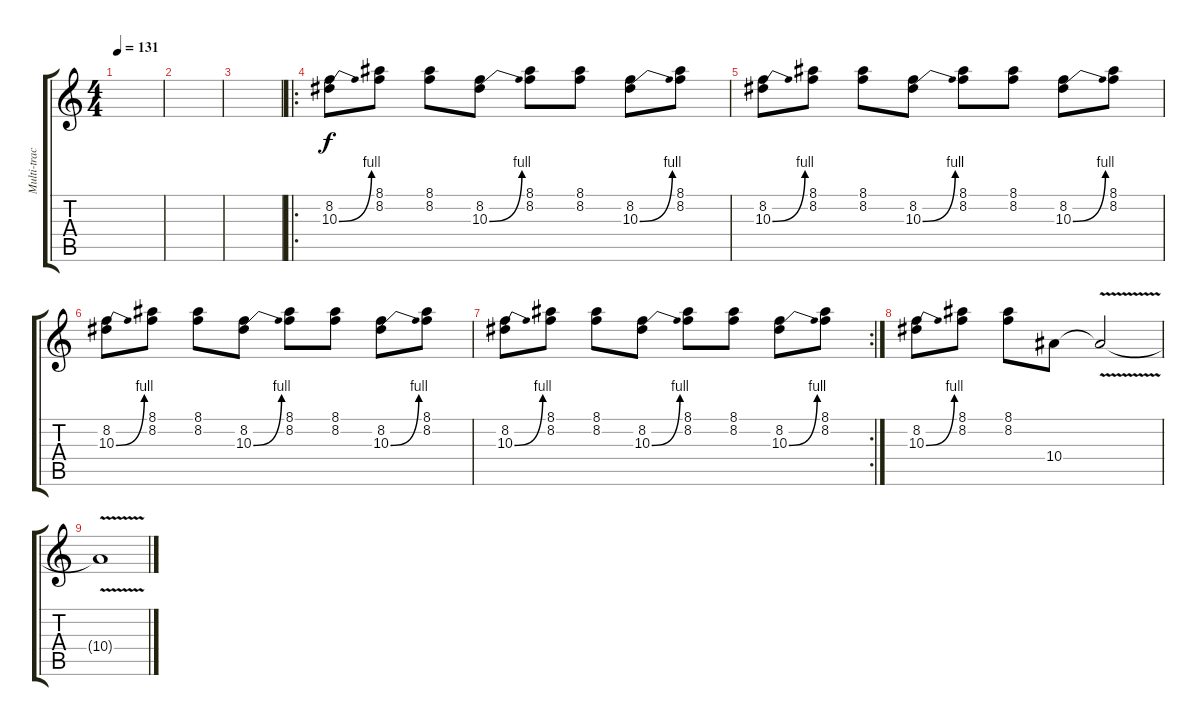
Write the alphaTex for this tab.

\track ("Multi-tracked Guitar" "Multi-trac") {instrument distortionguitar}
\staff {score tabs}
\tuning (D4 A3 F3 C3 G2 C2) {hide}
\ts (4 4)
\tempo 131
\clef g2
\ks c
|
|
|
\ro
(8.2 10.3{be (bend 0 0 60 4)}).8 (8.1 8.2).8 (8.1 8.2).8 (8.2 10.3{be (bend 0 0 60 4)}).8 (8.1 8.2).8 (8.1 8.2).8 (8.2 10.3{be (bend 0 0 60 4)}).8 (8.1 8.2).8 |
(8.2 10.3{be (bend 0 0 60 4)}).8 (8.1 8.2).8 (8.1 8.2).8 (8.2 10.3{be (bend 0 0 60 4)}).8 (8.1 8.2).8 (8.1 8.2).8 (8.2 10.3{be (bend 0 0 60 4)}).8 (8.1 8.2).8 |
(8.2 10.3{be (bend 0 0 60 4)}).8 (8.1 8.2).8 (8.1 8.2).8 (8.2 10.3{be (bend 0 0 60 4)}).8 (8.1 8.2).8 (8.1 8.2).8 (8.2 10.3{be (bend 0 0 60 4)}).8 (8.1 8.2).8 |
\rc 2
(8.2 10.3{be (bend 0 0 60 4)}).8 (8.1 8.2).8 (8.1 8.2).8 (8.2 10.3{be (bend 0 0 60 4)}).8 (8.1 8.2).8 (8.1 8.2).8 (8.2 10.3{be (bend 0 0 60 4)}).8 (8.1 8.2).8 |
(8.2 10.3{be (bend 0 0 60 4)}).8 (8.1 8.2).8 (8.1 8.2).8 10.4.8 10.4{v t}.2 |
10.4{t}.1
